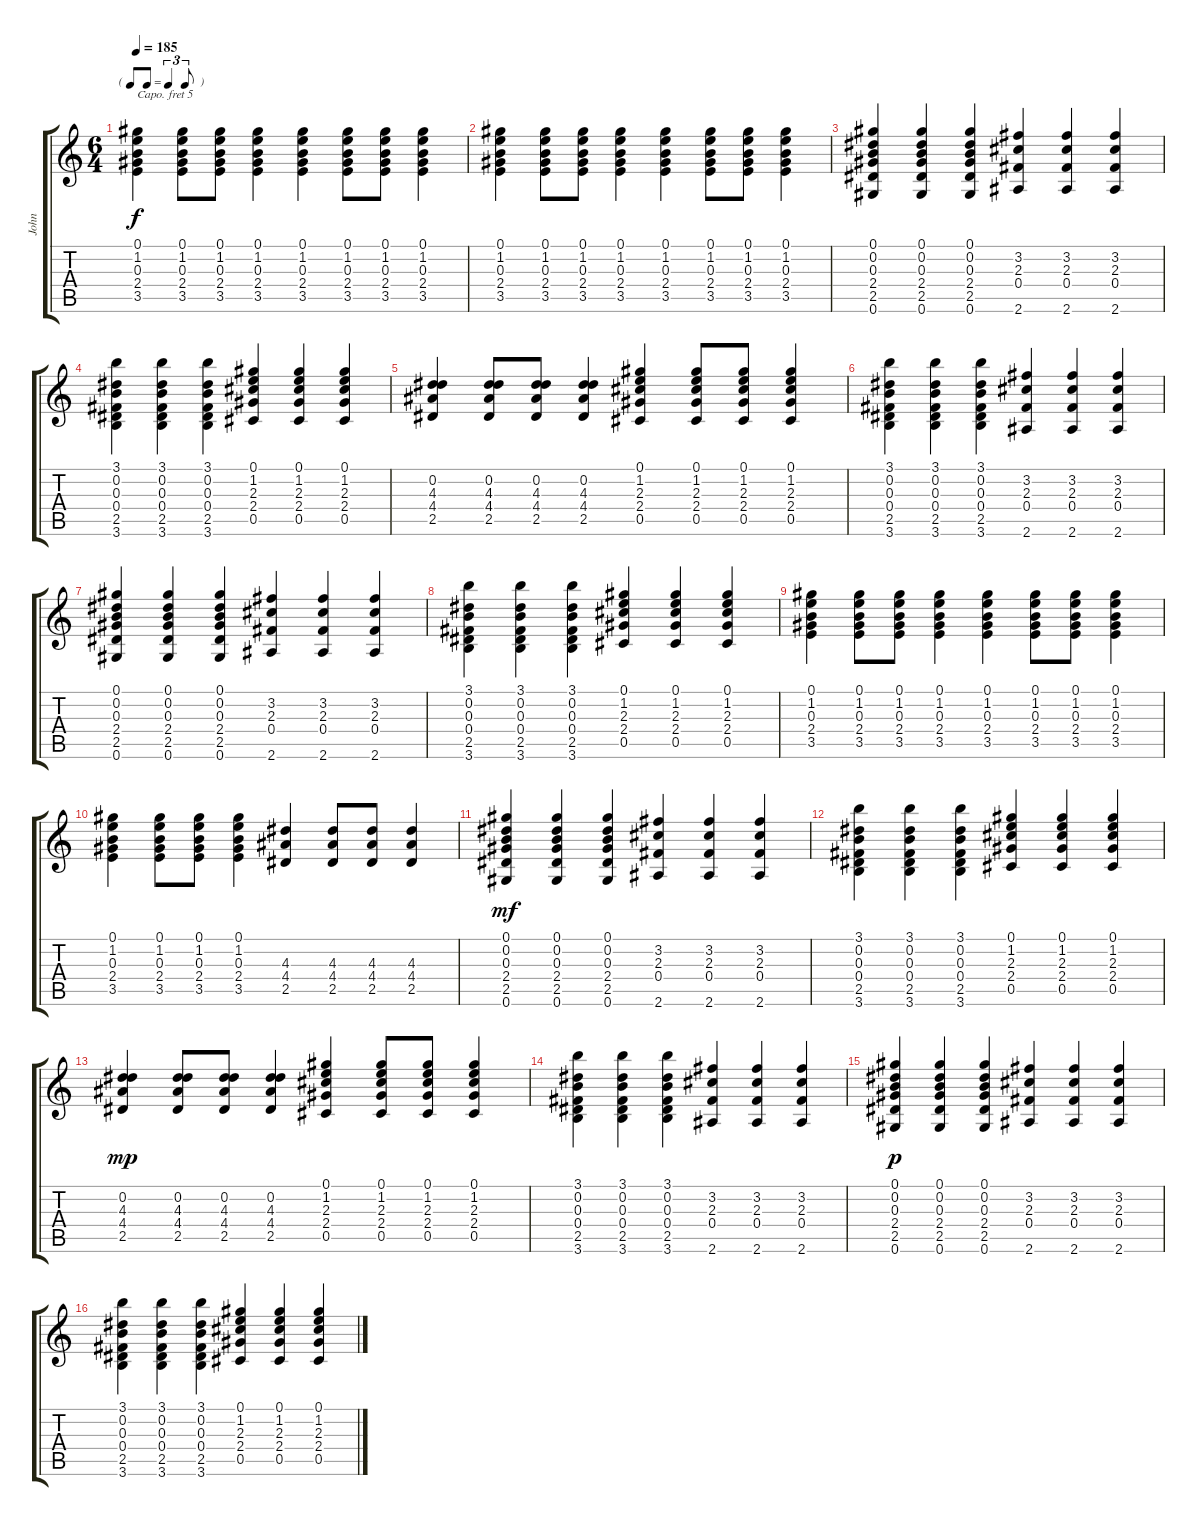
\track ("John" "John") {instrument acousticguitarsteel}
\staff {score tabs}
\capo 5
\tuning (Eb4 Bb3 Gb3 Db3 Ab2 Eb2) {hide}
\ts (6 4)
\tf triplet8th
\tempo 185
\clef g2
\ks c
(0.1 1.2 0.3 2.4 3.5).4{dy f} (0.1 1.2 0.3 2.4 3.5).8 (0.1 1.2 0.3 2.4 3.5).8 (0.1 1.2 0.3 2.4 3.5).4 (0.1 1.2 0.3 2.4 3.5).4 (0.1 1.2 0.3 2.4 3.5).8 (0.1 1.2 0.3 2.4 3.5).8 (0.1 1.2 0.3 2.4 3.5).4 |
(0.1 1.2 0.3 2.4 3.5).4 (0.1 1.2 0.3 2.4 3.5).8 (0.1 1.2 0.3 2.4 3.5).8 (0.1 1.2 0.3 2.4 3.5).4 (0.1 1.2 0.3 2.4 3.5).4 (0.1 1.2 0.3 2.4 3.5).8 (0.1 1.2 0.3 2.4 3.5).8 (0.1 1.2 0.3 2.4 3.5).4 |
(0.1 0.2 0.3 2.4 2.5 0.6).4 (0.1 0.2 0.3 2.4 2.5 0.6).4 (0.1 0.2 0.3 2.4 2.5 0.6).4 (3.2 2.3 0.4 2.6).4 (3.2 2.3 0.4 2.6).4 (3.2 2.3 0.4 2.6).4 |
(3.1 0.2 0.3 0.4 2.5 3.6).4 (3.1 0.2 0.3 0.4 2.5 3.6).4 (3.1 0.2 0.3 0.4 2.5 3.6).4 (0.1 1.2 2.3 2.4 0.5).4 (0.1 1.2 2.3 2.4 0.5).4 (0.1 1.2 2.3 2.4 0.5).4 |
(0.2 4.3 4.4 2.5).4 (0.2 4.3 4.4 2.5).8 (0.2 4.3 4.4 2.5).8 (0.2 4.3 4.4 2.5).4 (0.1 1.2 2.3 2.4 0.5).4 (0.1 1.2 2.3 2.4 0.5).8 (0.1 1.2 2.3 2.4 0.5).8 (0.1 1.2 2.3 2.4 0.5).4 |
(3.1 0.2 0.3 0.4 2.5 3.6).4 (3.1 0.2 0.3 0.4 2.5 3.6).4 (3.1 0.2 0.3 0.4 2.5 3.6).4 (3.2 2.3 0.4 2.6).4 (3.2 2.3 0.4 2.6).4 (3.2 2.3 0.4 2.6).4 |
(0.1 0.2 0.3 2.4 2.5 0.6).4 (0.1 0.2 0.3 2.4 2.5 0.6).4 (0.1 0.2 0.3 2.4 2.5 0.6).4 (3.2 2.3 0.4 2.6).4 (3.2 2.3 0.4 2.6).4 (3.2 2.3 0.4 2.6).4 |
(3.1 0.2 0.3 0.4 2.5 3.6).4 (3.1 0.2 0.3 0.4 2.5 3.6).4 (3.1 0.2 0.3 0.4 2.5 3.6).4 (0.1 1.2 2.3 2.4 0.5).4 (0.1 1.2 2.3 2.4 0.5).4 (0.1 1.2 2.3 2.4 0.5).4 |
(0.1 1.2 0.3 2.4 3.5).4 (0.1 1.2 0.3 2.4 3.5).8 (0.1 1.2 0.3 2.4 3.5).8 (0.1 1.2 0.3 2.4 3.5).4 (0.1 1.2 0.3 2.4 3.5).4 (0.1 1.2 0.3 2.4 3.5).8 (0.1 1.2 0.3 2.4 3.5).8 (0.1 1.2 0.3 2.4 3.5).4 |
(0.1 1.2 0.3 2.4 3.5).4 (0.1 1.2 0.3 2.4 3.5).8 (0.1 1.2 0.3 2.4 3.5).8 (0.1 1.2 0.3 2.4 3.5).4 (4.3 4.4 2.5).4 (4.3 4.4 2.5).8 (4.3 4.4 2.5).8 (4.3 4.4 2.5).4 |
(0.1 0.2 0.3 2.4 2.5 0.6).4{dy mf} (0.1 0.2 0.3 2.4 2.5 0.6).4 (0.1 0.2 0.3 2.4 2.5 0.6).4 (3.2 2.3 0.4 2.6).4 (3.2 2.3 0.4 2.6).4 (3.2 2.3 0.4 2.6).4 |
(3.1 0.2 0.3 0.4 2.5 3.6).4 (3.1 0.2 0.3 0.4 2.5 3.6).4 (3.1 0.2 0.3 0.4 2.5 3.6).4 (0.1 1.2 2.3 2.4 0.5).4 (0.1 1.2 2.3 2.4 0.5).4 (0.1 1.2 2.3 2.4 0.5).4 |
(0.2 4.3 4.4 2.5).4{dy mp} (0.2 4.3 4.4 2.5).8 (0.2 4.3 4.4 2.5).8 (0.2 4.3 4.4 2.5).4 (0.1 1.2 2.3 2.4 0.5).4 (0.1 1.2 2.3 2.4 0.5).8 (0.1 1.2 2.3 2.4 0.5).8 (0.1 1.2 2.3 2.4 0.5).4 |
(3.1 0.2 0.3 0.4 2.5 3.6).4 (3.1 0.2 0.3 0.4 2.5 3.6).4 (3.1 0.2 0.3 0.4 2.5 3.6).4 (3.2 2.3 0.4 2.6).4 (3.2 2.3 0.4 2.6).4 (3.2 2.3 0.4 2.6).4 |
(0.1 0.2 0.3 2.4 2.5 0.6).4{dy p} (0.1 0.2 0.3 2.4 2.5 0.6).4 (0.1 0.2 0.3 2.4 2.5 0.6).4 (3.2 2.3 0.4 2.6).4 (3.2 2.3 0.4 2.6).4 (3.2 2.3 0.4 2.6).4 |
(3.1 0.2 0.3 0.4 2.5 3.6).4 (3.1 0.2 0.3 0.4 2.5 3.6).4 (3.1 0.2 0.3 0.4 2.5 3.6).4 (0.1 1.2 2.3 2.4 0.5).4 (0.1 1.2 2.3 2.4 0.5).4 (0.1 1.2 2.3 2.4 0.5).4
